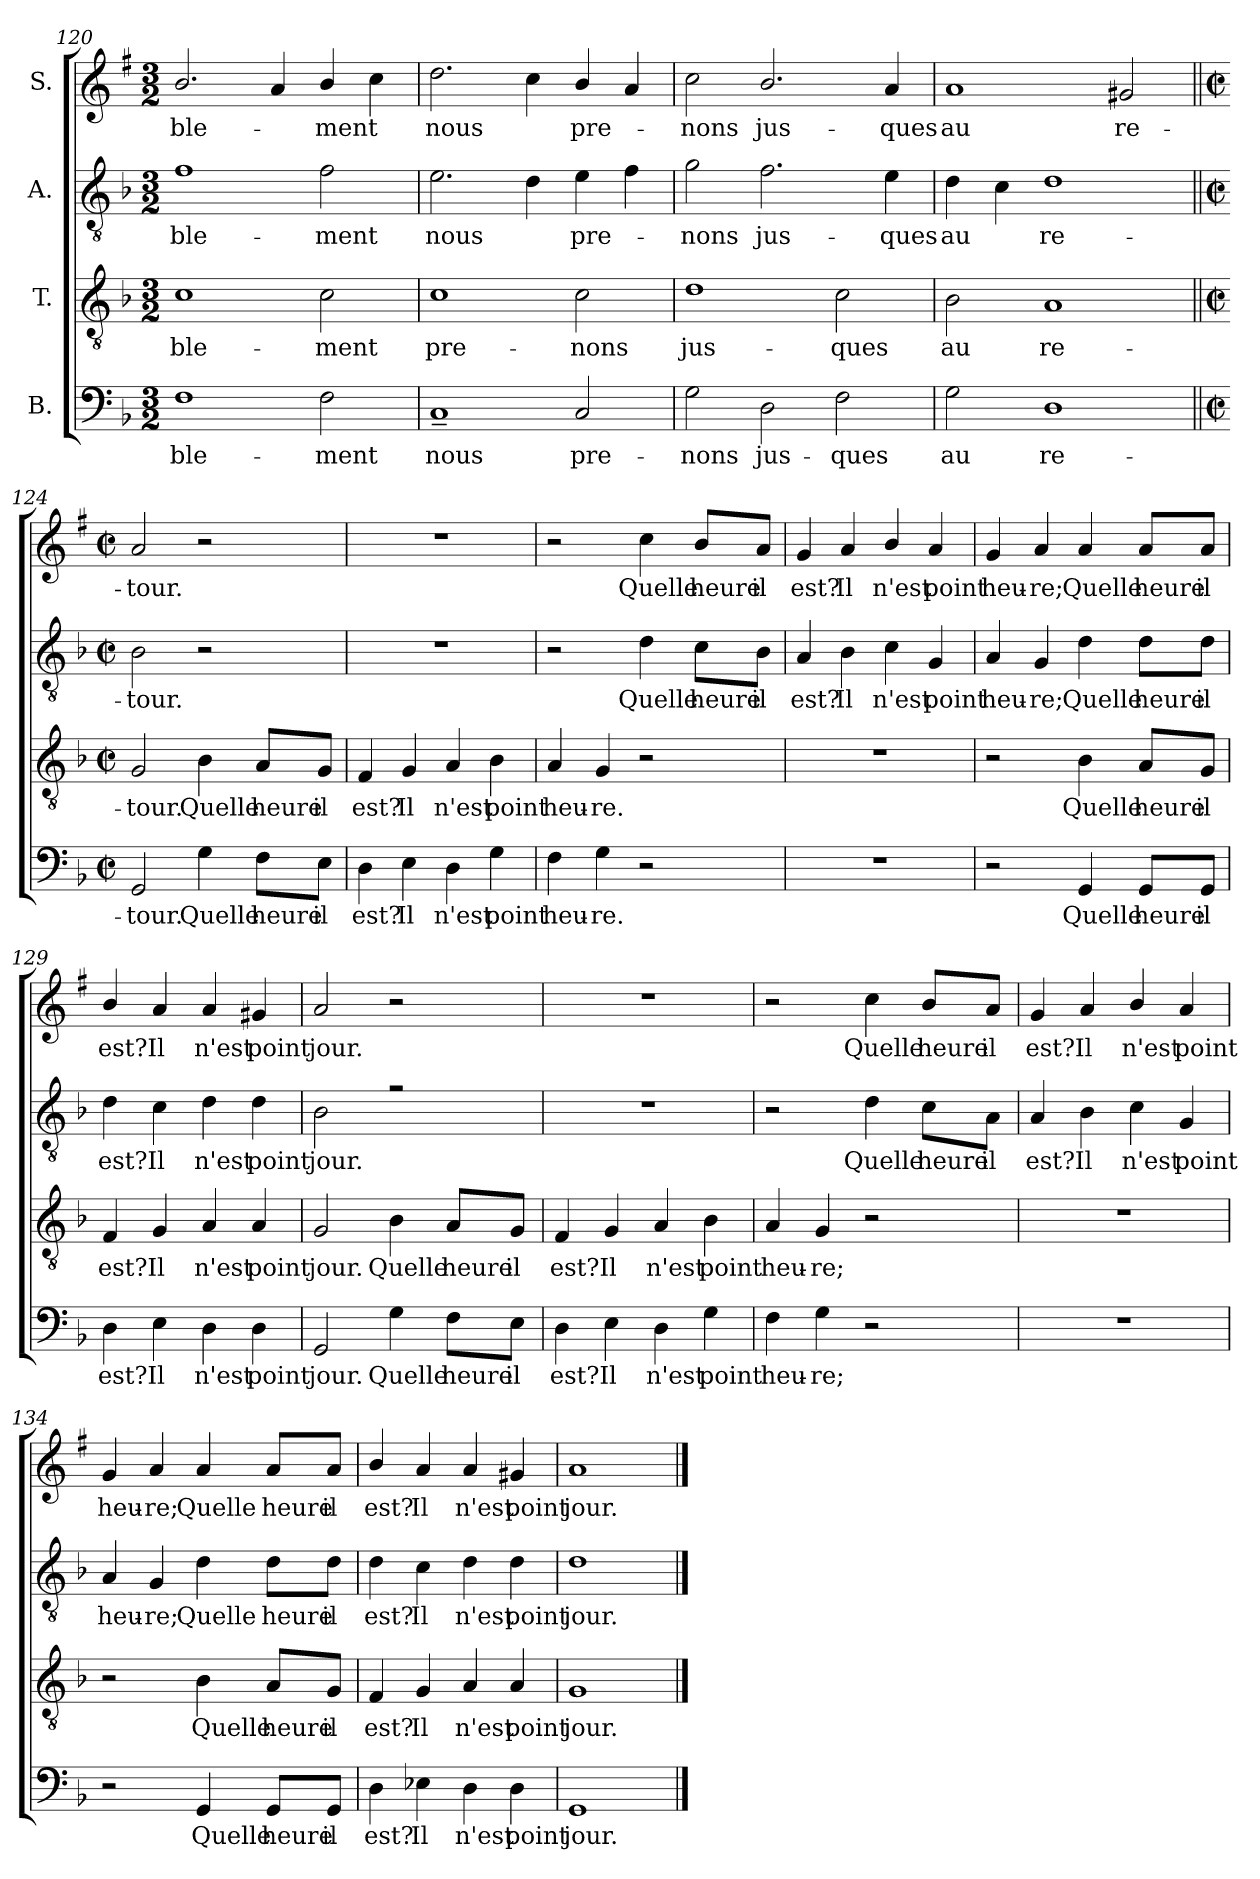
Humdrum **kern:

**kern	**text	**kern	**text	**kern	**text	**kern	**text
*part4	*part4	*part3	*part3	*part2	*part2	*part1	*part1
*staff4	*staff4	*staff3	*staff3	*staff2	*staff2	*staff1	*staff1
*I"B.	*	*I"T.	*	*I"A.	*	*I"S.	*
*clefF4	*	*clefGv2	*	*clefGv2	*	*clefG2	*
*	*	*	*	*	*	*ITrd1c2	*
*k[b-]	*	*k[b-]	*	*k[b-]	*	*k[b-]	*
*F:	*	*F:	*	*F:	*	*F:	*
*M3/2	*	*M3/2	*	*M3/2	*	*M3/2	*
=120	=120	=120	=120	=120	=120	=120	=120
1F	-ble-	1c	-ble-	1f	-ble-	2.a/	-ble-
.	.	.	.	.	.	4g/	.
2F\	-ment	2c\	-ment	2f\	-ment	4a/	-ment
.	.	.	.	.	.	4b-\	.
!!LO:LB:g=z
=121	=121	=121	=121	=121	=121	=121	=121
1C~<	nous	1c	pre-	2.e\	nous	2.cc\	nous
.	.	.	.	4d\	.	4b-\	.
2C/	pre-	2c\	-nons	4e\	pre-	4a/	pre-
.	.	.	.	4f\	.	4g/	.
=122	=122	=122	=122	=122	=122	=122	=122
2G\	-nons	1d	jus-	2g\	-nons	2b-\	-nons
2D\	jus-	.	.	2.f\	jus-	2.a/	jus-
2F\	-ques	2c\	-ques	.	.	.	.
.	.	.	.	4e\	-ques	4g/	-ques
=123	=123	=123	=123	=123	=123	=123	=123
2G\	au	2B-\	au	4d\	au	1g	au
.	.	.	.	4c\	.	.	.
1D	re-	1A	re-	1d	re-	.	.
.	.	.	.	.	.	2f#X/	re-
=124||	=124||	=124||	=124||	=124||	=124||	=124||	=124||
*M2/2	*	*M2/2	*	*M2/2	*	*M2/2	*
*met(c|)	*	*met(c|)	*	*met(c|)	*	*met(c|)	*
2GG/	-tour.	2G/	-tour.	2B-\	-tour.	2g/	-tour.
4G\	Quelle	4B-\	Quelle	2r	.	2r	.
8F\L	heure	8A/L	heure	.	.	.	.
8E\J	il	8G/J	il	.	.	.	.
=125	=125	=125	=125	=125	=125	=125	=125
4D\	est?	4F/	est?	1r	.	1r	.
4E\	Il	4G/	Il	.	.	.	.
4D\	n'est	4A/	n'est	.	.	.	.
4G\	point	4B-\	point	.	.	.	.
=126	=126	=126	=126	=126	=126	=126	=126
4F\	heu-	4A/	heu-	2r	.	2r	.
4G\	-re.	4G/	-re.	.	.	.	.
2r	.	2r	.	4d\	Quelle	4b-\	Quelle
.	.	.	.	8c\L	heure	8a/L	heure
.	.	.	.	8B-\J	il	8g/J	il
!!LO:LB:g=z
=127	=127	=127	=127	=127	=127	=127	=127
1r	.	1r	.	4A/	est?	4f/	est?
.	.	.	.	4B-\	Il	4g/	Il
.	.	.	.	4c\	n'est	4a/	n'est
.	.	.	.	4G/	point	4g/	point
=128	=128	=128	=128	=128	=128	=128	=128
2r	.	2r	.	4A/	heu-	4f/	heu-
.	.	.	.	4G/	-re;	4g/	-re;
4GG/	Quelle	4B-\	Quelle	4d\	Quelle	4g/	Quelle
8GG/L	heure	8A/L	heure	8d\L	heure	8g/L	heure
8GG/J	il	8G/J	il	8d\J	il	8g/J	il
=129	=129	=129	=129	=129	=129	=129	=129
4D\	est?	4F/	est?	4d\	est?	4a/	est?
4E\	Il	4G/	Il	4c\	Il	4g/	Il
4D\	n'est	4A/	n'est	4d\	n'est	4g/	n'est
4D\	point	4A/	point	4d\	point	4f#X/	point
=130	=130	=130	=130	=130	=130	=130	=130
2GG/	jour.	2G/	jour.	2B-\	jour.	2g/	jour.
4G\	Quelle	4B-\	Quelle	2rf	.	2r	.
8F\L	heure	8A/L	heure	.	.	.	.
8E\J	il	8G/J	il	.	.	.	.
=131	=131	=131	=131	=131	=131	=131	=131
4D\	est?	4F/	est?	1r	.	1r	.
4E\	Il	4G/	Il	.	.	.	.
4D\	n'est	4A/	n'est	.	.	.	.
4G\	point	4B-\	point	.	.	.	.
!!LO:LB:g=z
=132	=132	=132	=132	=132	=132	=132	=132
4F\	heu-	4A/	heu-	2r	.	2r	.
4G\	-re;	4G/	-re;	.	.	.	.
2r	.	2r	.	4d\	Quelle	4b-\	Quelle
.	.	.	.	8c\L	heure	8a/L	heure
.	.	.	.	8A\J	il	8g/J	il
=133	=133	=133	=133	=133	=133	=133	=133
1r	.	1r	.	4A/	est?	4f/	est?
.	.	.	.	4B-\	Il	4g/	Il
.	.	.	.	4c\	n'est	4a/	n'est
.	.	.	.	4G/	point	4g/	point
=134	=134	=134	=134	=134	=134	=134	=134
2r	.	2r	.	4A/	heu-	4f/	heu-
.	.	.	.	4G/	-re;	4g/	-re;
4GG/	Quelle	4B-\	Quelle	4d\	Quelle	4g/	Quelle
8GG/L	heure	8A/L	heure	8d\L	heure	8g/L	heure
8GG/J	il	8G/J	il	8d\J	il	8g/J	il
=135	=135	=135	=135	=135	=135	=135	=135
4D\	est?	4F/	est?	4d\	est?	4a/	est?
4E-X\	Il	4G/	Il	4c\	Il	4g/	Il
4D\	n'est	4A/	n'est	4d\	n'est	4g/	n'est
4D\	point	4A/	point	4d\	point	4f#X/	point
=136	=136	=136	=136	=136	=136	=136	=136
1GG	jour.	1G	jour.	1d	jour.	1g	jour.
==	==	==	==	==	==	==	==
*-	*-	*-	*-	*-	*-	*-	*-
